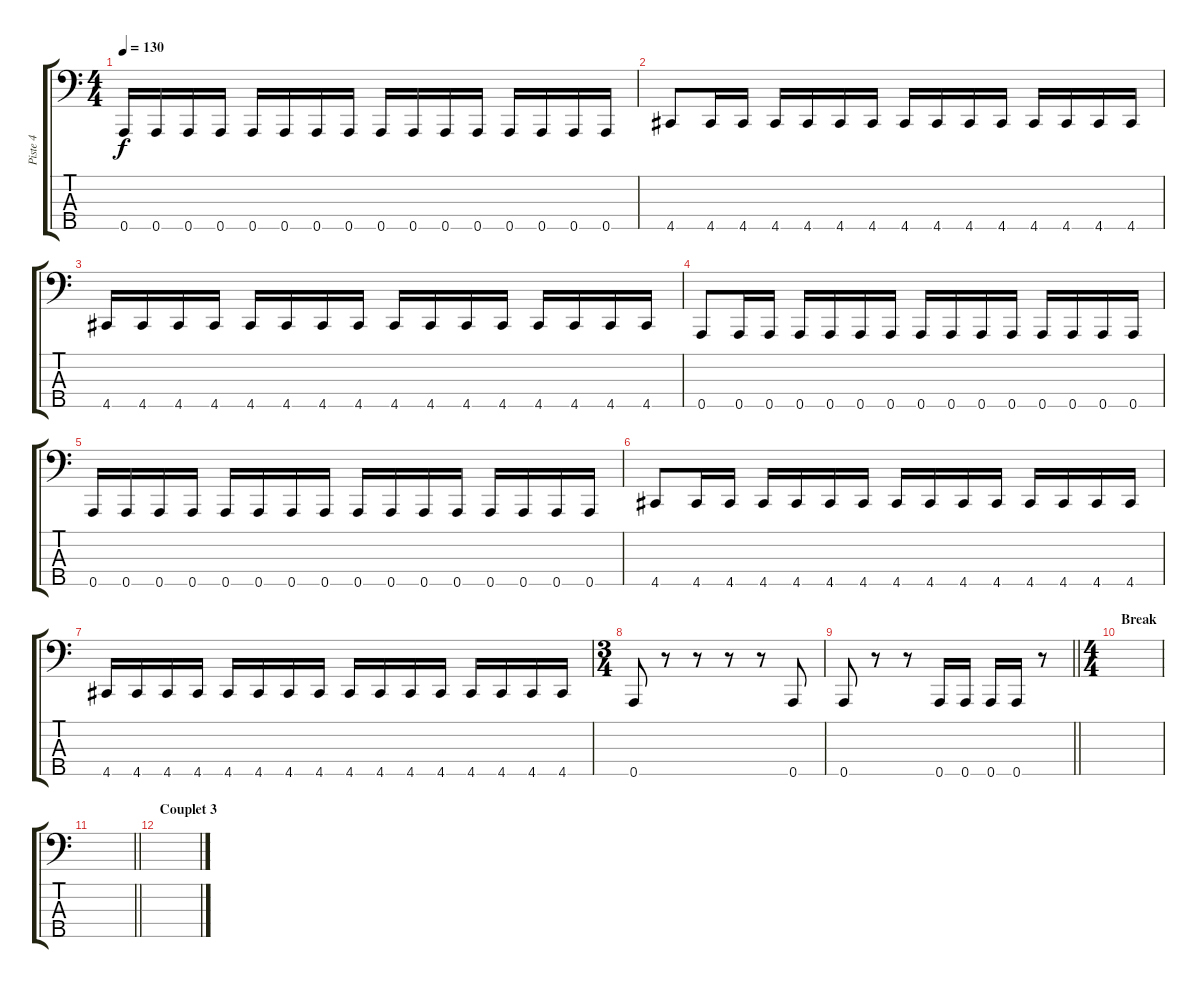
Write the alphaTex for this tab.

\track ("Piste 4" "Piste 4") {instrument electricbasspick}
\staff {score tabs}
\tuning (F2 C2 G1 D1 A0) {hide}
\ts (4 4)
\tempo 130
\clef f4
\ks c
0.5.16{dy f} 0.5.16 0.5.16 0.5.16 0.5.16 0.5.16 0.5.16 0.5.16 0.5.16 0.5.16 0.5.16 0.5.16 0.5.16 0.5.16 0.5.16 0.5.16 |
4.5.8 4.5.16 4.5.16 4.5.16 4.5.16 4.5.16 4.5.16 4.5.16 4.5.16 4.5.16 4.5.16 4.5.16 4.5.16 4.5.16 4.5.16 |
4.5.16 4.5.16 4.5.16 4.5.16 4.5.16 4.5.16 4.5.16 4.5.16 4.5.16 4.5.16 4.5.16 4.5.16 4.5.16 4.5.16 4.5.16 4.5.16 |
0.5.8 0.5.16 0.5.16 0.5.16 0.5.16 0.5.16 0.5.16 0.5.16 0.5.16 0.5.16 0.5.16 0.5.16 0.5.16 0.5.16 0.5.16 |
0.5.16 0.5.16 0.5.16 0.5.16 0.5.16 0.5.16 0.5.16 0.5.16 0.5.16 0.5.16 0.5.16 0.5.16 0.5.16 0.5.16 0.5.16 0.5.16 |
4.5.8 4.5.16 4.5.16 4.5.16 4.5.16 4.5.16 4.5.16 4.5.16 4.5.16 4.5.16 4.5.16 4.5.16 4.5.16 4.5.16 4.5.16 |
4.5.16 4.5.16 4.5.16 4.5.16 4.5.16 4.5.16 4.5.16 4.5.16 4.5.16 4.5.16 4.5.16 4.5.16 4.5.16 4.5.16 4.5.16 4.5.16 |
\ts (3 4)
0.5.8 r.8 r.8 r.8 r.8 0.5.8 |
\barLineRight lightlight
0.5.8 r.8 r.8 0.5.16 0.5.16 0.5.16 0.5.16 r.8 |
\ts (4 4)
\section ("" "Break")
|
\barLineRight lightlight
|
\section ("" "Couplet 3")
